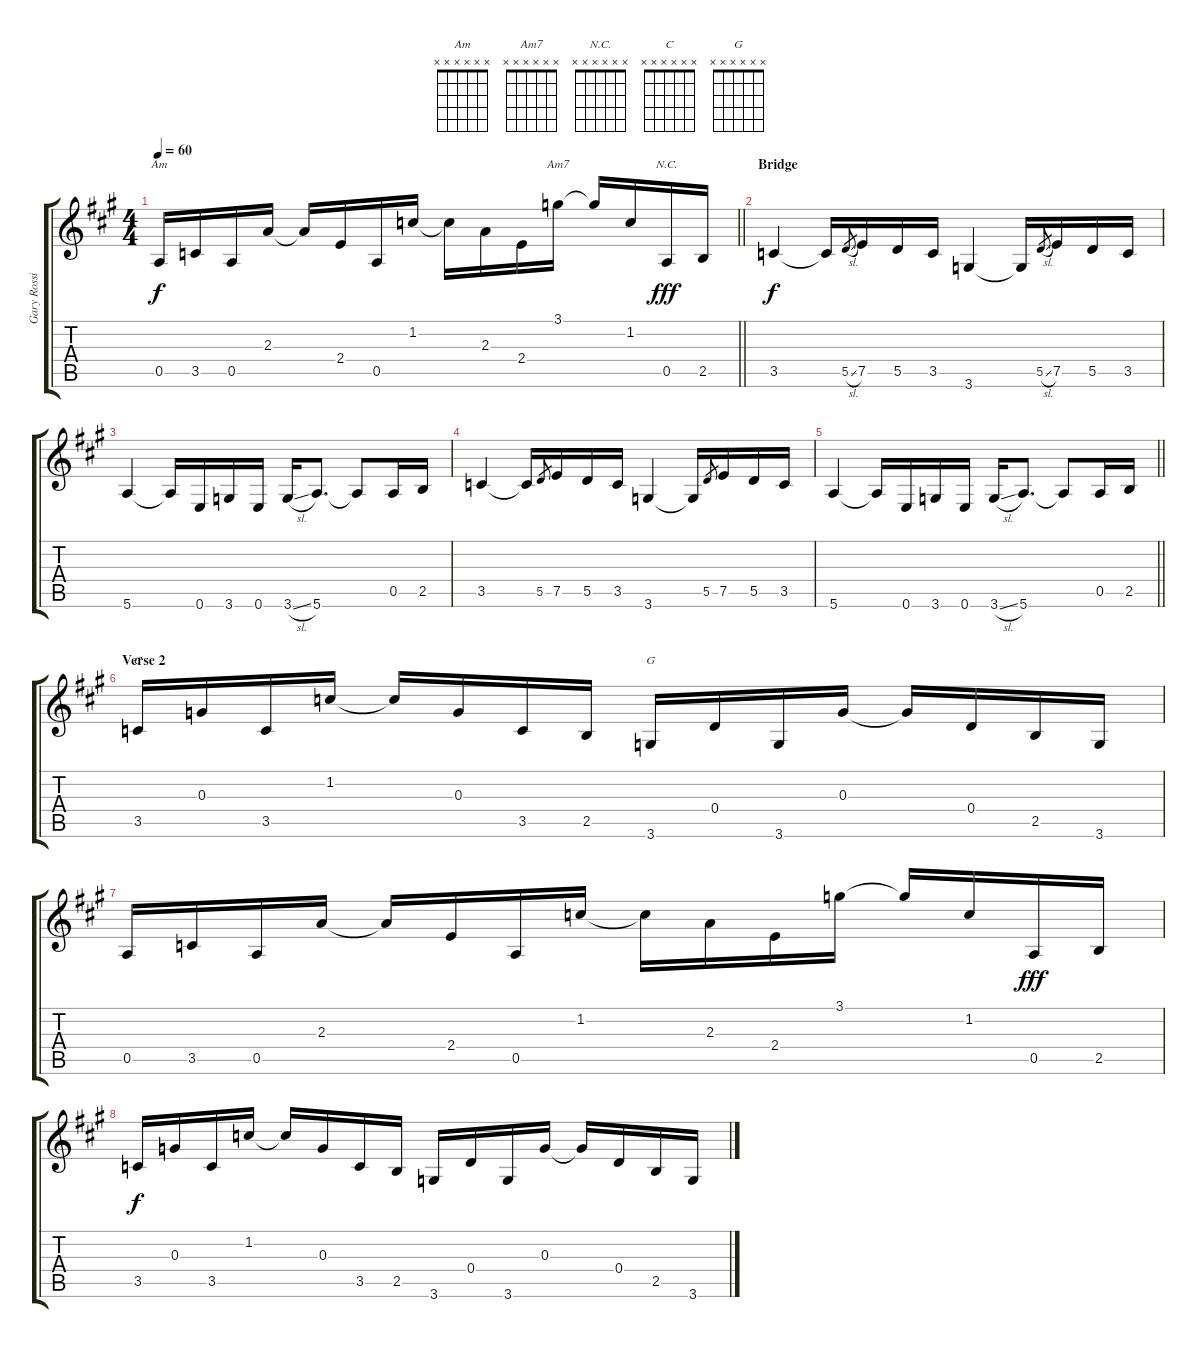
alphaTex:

\track ("Gary Rossington - Lead Guitar" "Gary Rossi") {instrument overdrivenguitar}
\staff {score tabs}
\tuning (E4 B3 G3 D3 A2 E2) {hide}
\chord ("Am" x x x x x x)
\chord ("Am7" x x x x x x)
\chord ("N.C." x x x x x x)
\chord ("C" x x x x x x)
\chord ("G" x x x x x x)
\ts (4 4)
\tempo 60
\clef g2
\barLineRight lightlight
\ks f#minor
0.5.16{ch "Am" dy f} 3.5.16 0.5.16 2.3.16 2.3{t}.16 2.4.16 0.5.16 1.2.16 1.2{t}.16 2.3.16 2.4.16 3.1.16{ch "Am7"} 3.1{t}.16 1.2.16 0.5.16{ch "N.C." dy fff volume 11} 2.5.16 |
\section ("" "Bridge")
3.5.4{dy f} 3.5{t}.16 5.5{sl}.8{gr} 7.5.16 5.5.16 3.5.16 3.6.4 3.6{t}.16 5.5{sl}.8{gr} 7.5.16 5.5.16 3.5.16 |
5.6.4 5.6{t}.16 0.6.16 3.6.16 0.6.16 3.6{sl}.16 5.6.8{d} 5.6{t}.8 0.5.16 2.5.16 |
3.5.4 3.5{t}.16 5.5.8{gr} 7.5.16 5.5.16 3.5.16 3.6.4 3.6{t}.16 5.5.8{gr} 7.5.16 5.5.16 3.5.16 |
\barLineRight lightlight
5.6.4 5.6{t}.16 0.6.16 3.6.16 0.6.16 3.6{sl}.16 5.6.8{d} 5.6{t}.8 0.5.16{volume 8} 2.5.16 |
\section ("" "Verse 2")
3.5.16{ch "C"} 0.3.16 3.5.16 1.2.16 1.2{t}.16 0.3.16 3.5.16 2.5.16 3.6.16{ch "G"} 0.4.16 3.6.16 0.3.16 0.3{t}.16 0.4.16 2.5.16 3.6.16 |
0.5.16 3.5.16 0.5.16 2.3.16 2.3{t}.16 2.4.16 0.5.16 1.2.16 1.2{t}.16 2.3.16 2.4.16 3.1.16 3.1{t}.16 1.2.16 0.5.16{dy fff} 2.5.16 |
3.5.16{dy f} 0.3.16 3.5.16 1.2.16 1.2{t}.16 0.3.16 3.5.16 2.5.16 3.6.16 0.4.16 3.6.16 0.3.16 0.3{t}.16 0.4.16 2.5.16 3.6.16
